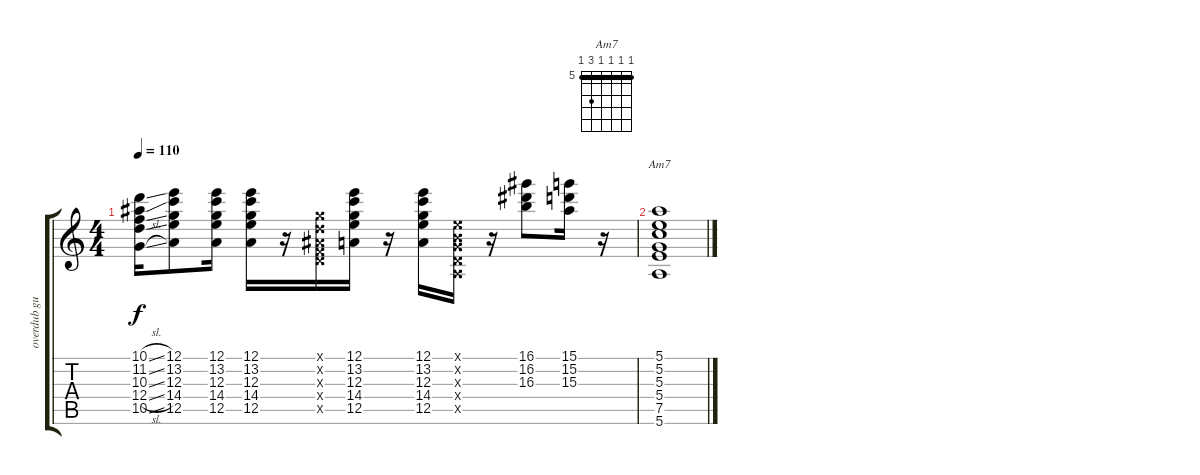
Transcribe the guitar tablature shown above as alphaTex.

\track ("overdub guitar II" "overdub gu") {instrument electricguitarjazz}
\staff {score tabs}
\tuning (E4 B3 G3 D3 A2 E2) {hide}
\chord ("Am7" 5 5 5 5 7 5) {firstfret 5 barre 5}
\ts (4 4)
\tempo 110
\clef g2
\ks aminor
(10.1{sl} 11.2{sl} 10.3{sl} 12.4{sl} 10.5{sl}).16{dy f} (12.1 13.2 12.3 14.4 12.5).8 (12.1 13.2 12.3 14.4 12.5).16 (12.1 13.2 12.3 14.4 12.5).16 r.16 (3.1{x} 3.2{x} 3.3{x} 3.4{x} 5.5{x}).16 (12.1 13.2 12.3 14.4 12.5).16 r.16 (12.1 13.2 12.3 14.4 12.5).16 (0.1{x} 0.2{x} 0.3{x} 0.4{x} 0.5{x}).16 r.16 (16.1 16.2 16.3).8 (15.1 15.2 15.3).16 r.16 |
(5.1 5.2 5.3 5.4 7.5 5.6).1{ch "Am7"}
